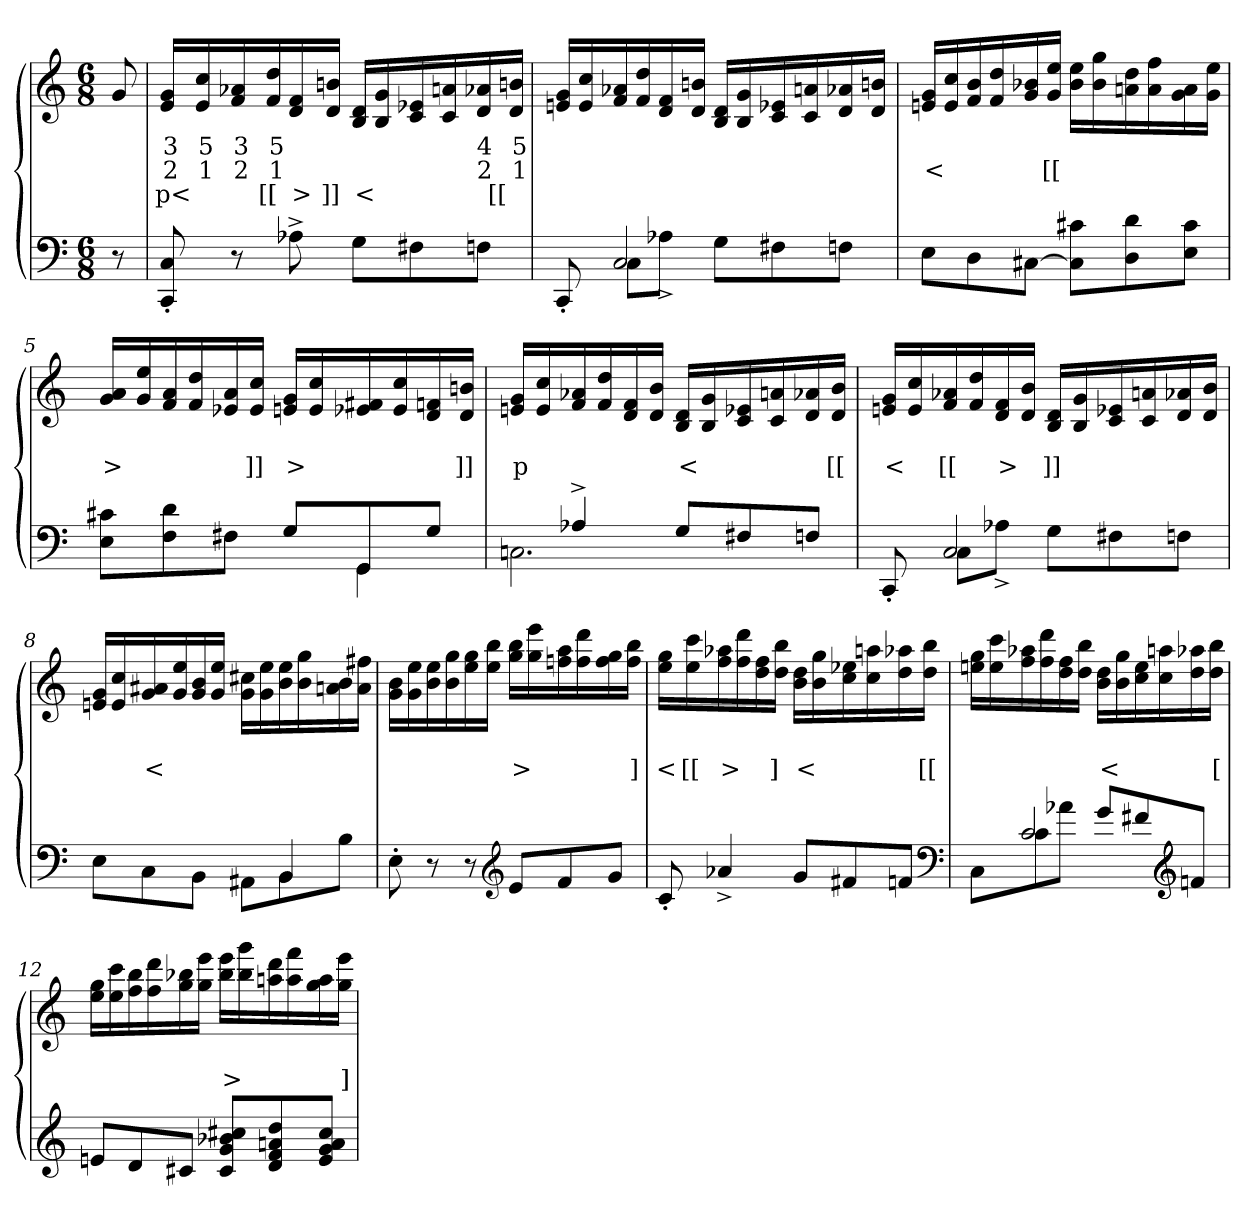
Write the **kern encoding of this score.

**kern	**kern	**text	**text	**text
*part2	*part1	*part1	*part1	*part1
*staff2	*staff1	*staff1	*staff1	*staff1
*clefF4	*clefG2	*	*	*
*k[]	*k[]	*	*	*
*M6/8	*M6/8	*	*	*
=1	=1	=1	=1	=1
8r	8g	.	.	.
=2	=2	=2	=2	=2
8C'> 8CC'>	16g 16eLL	3	2	p<
.	16cc 16e	5	1	.
8r	16a-X 16f	3	2	.
.	16dd 16f	5	1	[[
8A-X^>	16f 16d	.	.	>
.	16bn 16dJJ	.	.	]]
8GL	16d 16BLL	.	.	<
.	16g 16B	.	.	.
8F#X	16e-X 16c	.	.	.
.	16an 16c	.	.	.
8FnJ	16a-X 16d	4	2	.
.	16bn 16dJJ	5	1	[[
=3	=3	=3	=3	=3
*^	*	*	*	*
8ryy	8CC'>/	16g 16enLL	.	.	.
.	.	16cc 16e	.	.	.
2C	8CL	16a-X 16f	.	.	.
.	.	16dd 16f	.	.	.
.	8A-X^>J	16f 16d	.	.	.
.	.	16bn 16dJJ	.	.	.
.	8GL	16d 16BLL	.	.	.
.	.	16g 16B	.	.	.
.	8F#X	16e-X 16c	.	.	.
.	.	16an 16c	.	.	.
8ryy	8FnJ	16a-X 16d	.	.	.
.	.	16bn 16dJJ	.	.	.
*v	*v	*	*	*	*
=4	=4	=4	=4	=4
8EL	16g 16enLL	.	<	.
.	16cc 16e	.	.	.
8D	16b 16f	.	.	.
.	16dd 16f	.	.	.
[8C#XJ	16b-X 16g	.	.	.
.	16ee 16gJJ	.	[[	.
8c# 8C#]L	16ee 16b-LL	.	.	.
.	16gg 16b-	.	.	.
8d 8D	16dd 16an	.	.	.
.	16ff 16a	.	.	.
8c# 8EJ	16a 16g	.	.	.
.	16ee 16gJJ	.	.	.
=5	=5	=5	=5	=5
*^	*	*	*	*
8c#X 8EL	2ryy	16a 16gLL	.	>	.
.	.	16ee 16g	.	.	.
8d 8F	.	16a 16f	.	.	.
.	.	16dd 16f	.	.	.
8F#XJ	.	16a 16e-X	.	.	.
.	.	16cc 16e-JJ	.	]]	.
8GL	.	16g 16enLL	.	>	.
.	.	16cc 16e	.	.	.
8GG	4GG\	16f#X 16e-X	.	.	.
.	.	16cc 16e-	.	.	.
8GJ	.	16fn 16d	.	.	.
.	.	16bn 16dJJ	.	]]	.
=6	=6	=6	=6	=6	=6
8ryy	2.Cn	16g 16enLL	.	p	.
.	.	16cc 16e	.	.	.
4A-X^>	.	16a-X 16f	.	.	.
.	.	16dd 16f	.	.	.
.	.	16f 16d	.	.	.
.	.	16b 16dJJ	.	.	.
8GL	.	16d 16BLL	.	<	.
.	.	16g 16B	.	.	.
8F#X	.	16e-X 16c	.	.	.
.	.	16an 16c	.	.	.
8FnJ	.	16a-X 16d	.	.	.
.	.	16b 16dJJ	.	[[	.
=7	=7	=7	=7	=7	=7
8ryy	8CC'>	16g 16enLL	.	<	.
.	.	16cc 16e	.	.	.
2C	8CL	16a-X 16f	.	[[	.
.	.	16dd 16f	.	.	.
.	8A-X^>J	16f 16d	.	>	.
.	.	16b 16dJJ	.	.	.
.	8GL	16d 16BLL	.	]]	.
.	.	16g 16B	.	.	.
.	8F#X	16e-X 16c	.	.	.
.	.	16an 16c	.	.	.
8ryy	8FnJ	16a-X 16d	.	.	.
.	.	16b 16dJJ	.	.	.
=8	=8	=8	=8	=8	=8
2ryy	8E\L	16g 16enLL	.	.	.
.	.	16cc 16e	.	.	.
.	8C	16a#X 16g	.	<	.
.	.	16ee 16g	.	.	.
.	8BBJ	16b 16g	.	.	.
.	.	16ee 16gJJ	.	.	.
.	8AA#XL	16cc#X 16gLL	.	.	.
.	.	16ee 16g	.	.	.
4BB	8BB	16ee 16b	.	.	.
.	.	16gg 16b	.	.	.
.	8BJ	16b 16an	.	.	.
.	.	16ff#X 16aJJ	.	.	.
*v	*v	*	*	*	*
=9	=9	=9	=9	=9
8E'>	16b 16gLL	.	.	.
.	16ee 16g	.	.	.
8r	16ee 16b	.	.	.
.	16gg 16b	.	.	.
8r	16gg 16ee	.	.	.
.	16bb 16eeJJ	.	.	.
*clefG2	*	*	*	*
8eL	16bb 16ggLL	.	>	.
.	16eee 16gg	.	.	.
8f	16aa 16ffn	.	.	.
.	16ddd 16ff	.	.	.
8gJ	16gg 16ff	.	.	.
.	16bb 16ffJJ	.	]	.
=10	=10	=10	=10	=10
8c'>	16gg 16eeLL	.	<	.
.	16ccc 16ee	.	[[	.
4a-X^>	16aa-X 16ff	.	>	.
.	16ddd 16ff	.	.	.
.	16ff 16dd	.	.	.
.	16bb 16ddJJ	.	]	.
8gL	16dd 16bLL	.	<	.
.	16gg 16b	.	.	.
8f#X	16ee-X 16cc	.	.	.
.	16aan 16cc	.	.	.
8fnJ	16aa-X 16dd	.	.	.
.	16bb 16ddJJ	.	[[	.
*clefF4	*	*	*	*
=11	=11	=11	=11	=11
*^	*	*	*	*
8ryy	8CL	16gg 16eenLL	.	.	.
.	.	16ccc 16ee	.	.	.
2c	8c	16aa-X 16ff	.	.	.
.	.	16ddd 16ff	.	.	.
.	8a-XJ	16ff 16dd	.	.	.
.	.	16bb 16ddJJ	.	.	.
.	8g/L	16dd 16bLL	.	<	.
.	.	16gg 16b	.	.	.
.	8f#X	16ee 16cc	.	.	.
.	.	16aan 16cc	.	.	.
*clefG2	*	*	*	*	*
8ryy	8fnJ	16aa-X 16dd	.	.	.
.	.	16bb 16ddJJ	.	[	.
*v	*v	*	*	*	*
=12	=12	=12	=12	=12
8enL	16gg 16eeLL	.	.	.
.	16ccc 16ee	.	.	.
8d	16bb 16ff	.	.	.
.	16ddd 16ff	.	.	.
8c#XJ	16bb-X 16gg	.	.	.
.	16eee 16ggJJ	.	.	.
8cc# 8b-X 8g 8c#L	16eee 16bb-LL	.	>	.
.	16ggg 16bb-	.	.	.
8dd 8an 8f 8d	16ddd 16aan	.	.	.
.	16fff 16aa	.	.	.
8cc# 8a 8g 8eJ	16aa 16gg	.	.	.
.	16eee 16ggJJ	.	]	.
=	=	=	=	=
*-	*-	*-	*-	*-
